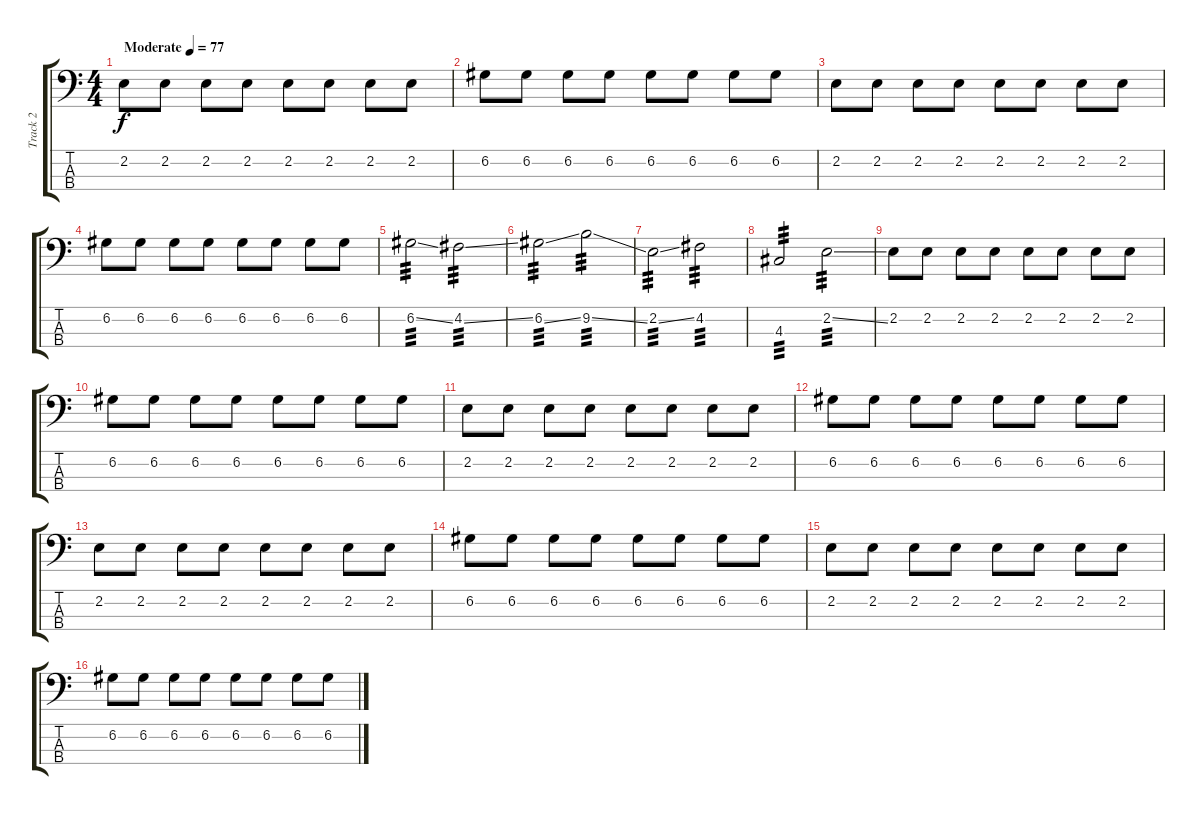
\track ("Track 2" "Track 2") {instrument electricbasspick}
\staff {score tabs}
\tuning (G2 D2 A1 E1) {hide}
\ts (4 4)
\tempo (77 "Moderate")
\clef f4
\ks c
2.2.8{dy f instrument electricbasspick} 2.2.8 2.2.8 2.2.8 2.2.8 2.2.8 2.2.8 2.2.8 |
6.2.8 6.2.8 6.2.8 6.2.8 6.2.8 6.2.8 6.2.8 6.2.8 |
2.2.8 2.2.8 2.2.8 2.2.8 2.2.8 2.2.8 2.2.8 2.2.8 |
6.2.8 6.2.8 6.2.8 6.2.8 6.2.8 6.2.8 6.2.8 6.2.8 |
6.2{ss}.2{tp 3} 4.2{ss}.2{tp 3} |
6.2{ss}.2{tp 3} 9.2{ss}.2{tp 3} |
2.2{ss}.2{tp 3} 4.2.2{tp 3} |
4.3.2{tp 3} 2.2{ss}.2{tp 3} |
2.2.8 2.2.8 2.2.8 2.2.8 2.2.8 2.2.8 2.2.8 2.2.8 |
6.2.8 6.2.8 6.2.8 6.2.8 6.2.8 6.2.8 6.2.8 6.2.8 |
2.2.8 2.2.8 2.2.8 2.2.8 2.2.8 2.2.8 2.2.8 2.2.8 |
6.2.8 6.2.8 6.2.8 6.2.8 6.2.8 6.2.8 6.2.8 6.2.8 |
2.2.8 2.2.8 2.2.8 2.2.8 2.2.8 2.2.8 2.2.8 2.2.8 |
6.2.8 6.2.8 6.2.8 6.2.8 6.2.8 6.2.8 6.2.8 6.2.8 |
2.2.8 2.2.8 2.2.8 2.2.8 2.2.8 2.2.8 2.2.8 2.2.8 |
6.2.8 6.2.8 6.2.8 6.2.8 6.2.8 6.2.8 6.2.8 6.2.8
